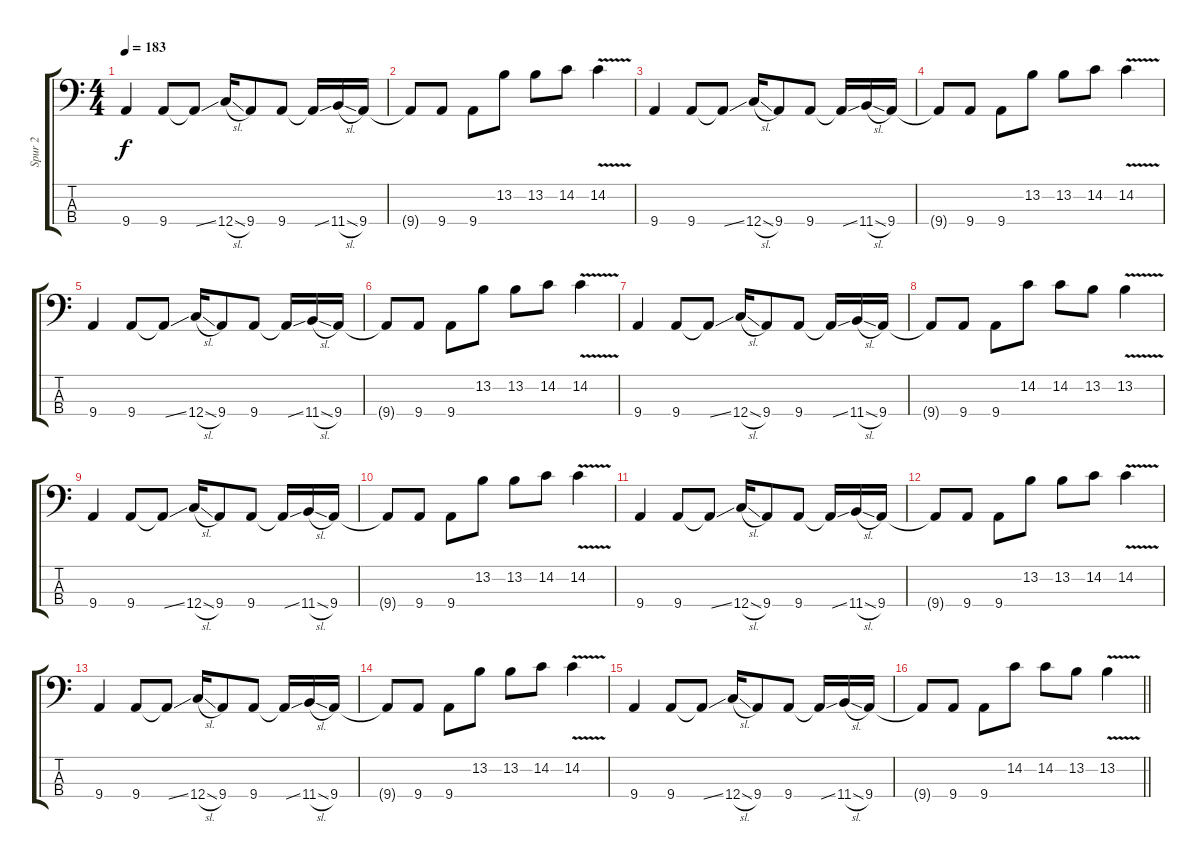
\track ("Spur 2" "Spur 2") {instrument electricbassfinger}
\staff {score tabs}
\tuning (Eb2 Bb1 F1 C1) {hide}
\ts (4 4)
\tempo 183
\clef f4
\ks c
9.4.4{dy f} 9.4.8 9.4{ss t}.8 12.4{sl}.16 9.4.8 9.4.8 9.4{ss t}.16 11.4{sl}.16 9.4.16 |
9.4{t}.8 9.4.8 9.4.8 13.2.8 13.2.8 14.2.8 14.2{v}.4 |
9.4.4 9.4.8 9.4{ss t}.8 12.4{sl}.16 9.4.8 9.4.8 9.4{ss t}.16 11.4{sl}.16 9.4.16 |
9.4{t}.8 9.4.8 9.4.8 13.2.8 13.2.8 14.2.8 14.2{v}.4 |
9.4.4 9.4.8 9.4{ss t}.8 12.4{sl}.16 9.4.8 9.4.8 9.4{ss t}.16 11.4{sl}.16 9.4.16 |
9.4{t}.8 9.4.8 9.4.8 13.2.8 13.2.8 14.2.8 14.2{v}.4 |
9.4.4 9.4.8 9.4{ss t}.8 12.4{sl}.16 9.4.8 9.4.8 9.4{ss t}.16 11.4{sl}.16 9.4.16 |
9.4{t}.8 9.4.8 9.4.8 14.2.8 14.2.8 13.2.8 13.2{v}.4 |
9.4.4 9.4.8 9.4{ss t}.8 12.4{sl}.16 9.4.8 9.4.8 9.4{ss t}.16 11.4{sl}.16 9.4.16 |
9.4{t}.8 9.4.8 9.4.8 13.2.8 13.2.8 14.2.8 14.2{v}.4 |
9.4.4 9.4.8 9.4{ss t}.8 12.4{sl}.16 9.4.8 9.4.8 9.4{ss t}.16 11.4{sl}.16 9.4.16 |
9.4{t}.8 9.4.8 9.4.8 13.2.8 13.2.8 14.2.8 14.2{v}.4 |
9.4.4 9.4.8 9.4{ss t}.8 12.4{sl}.16 9.4.8 9.4.8 9.4{ss t}.16 11.4{sl}.16 9.4.16 |
9.4{t}.8 9.4.8 9.4.8 13.2.8 13.2.8 14.2.8 14.2{v}.4 |
9.4.4 9.4.8 9.4{ss t}.8 12.4{sl}.16 9.4.8 9.4.8 9.4{ss t}.16 11.4{sl}.16 9.4.16 |
\barLineRight lightlight
9.4{t}.8 9.4.8 9.4.8 14.2.8 14.2.8 13.2.8 13.2{v}.4
